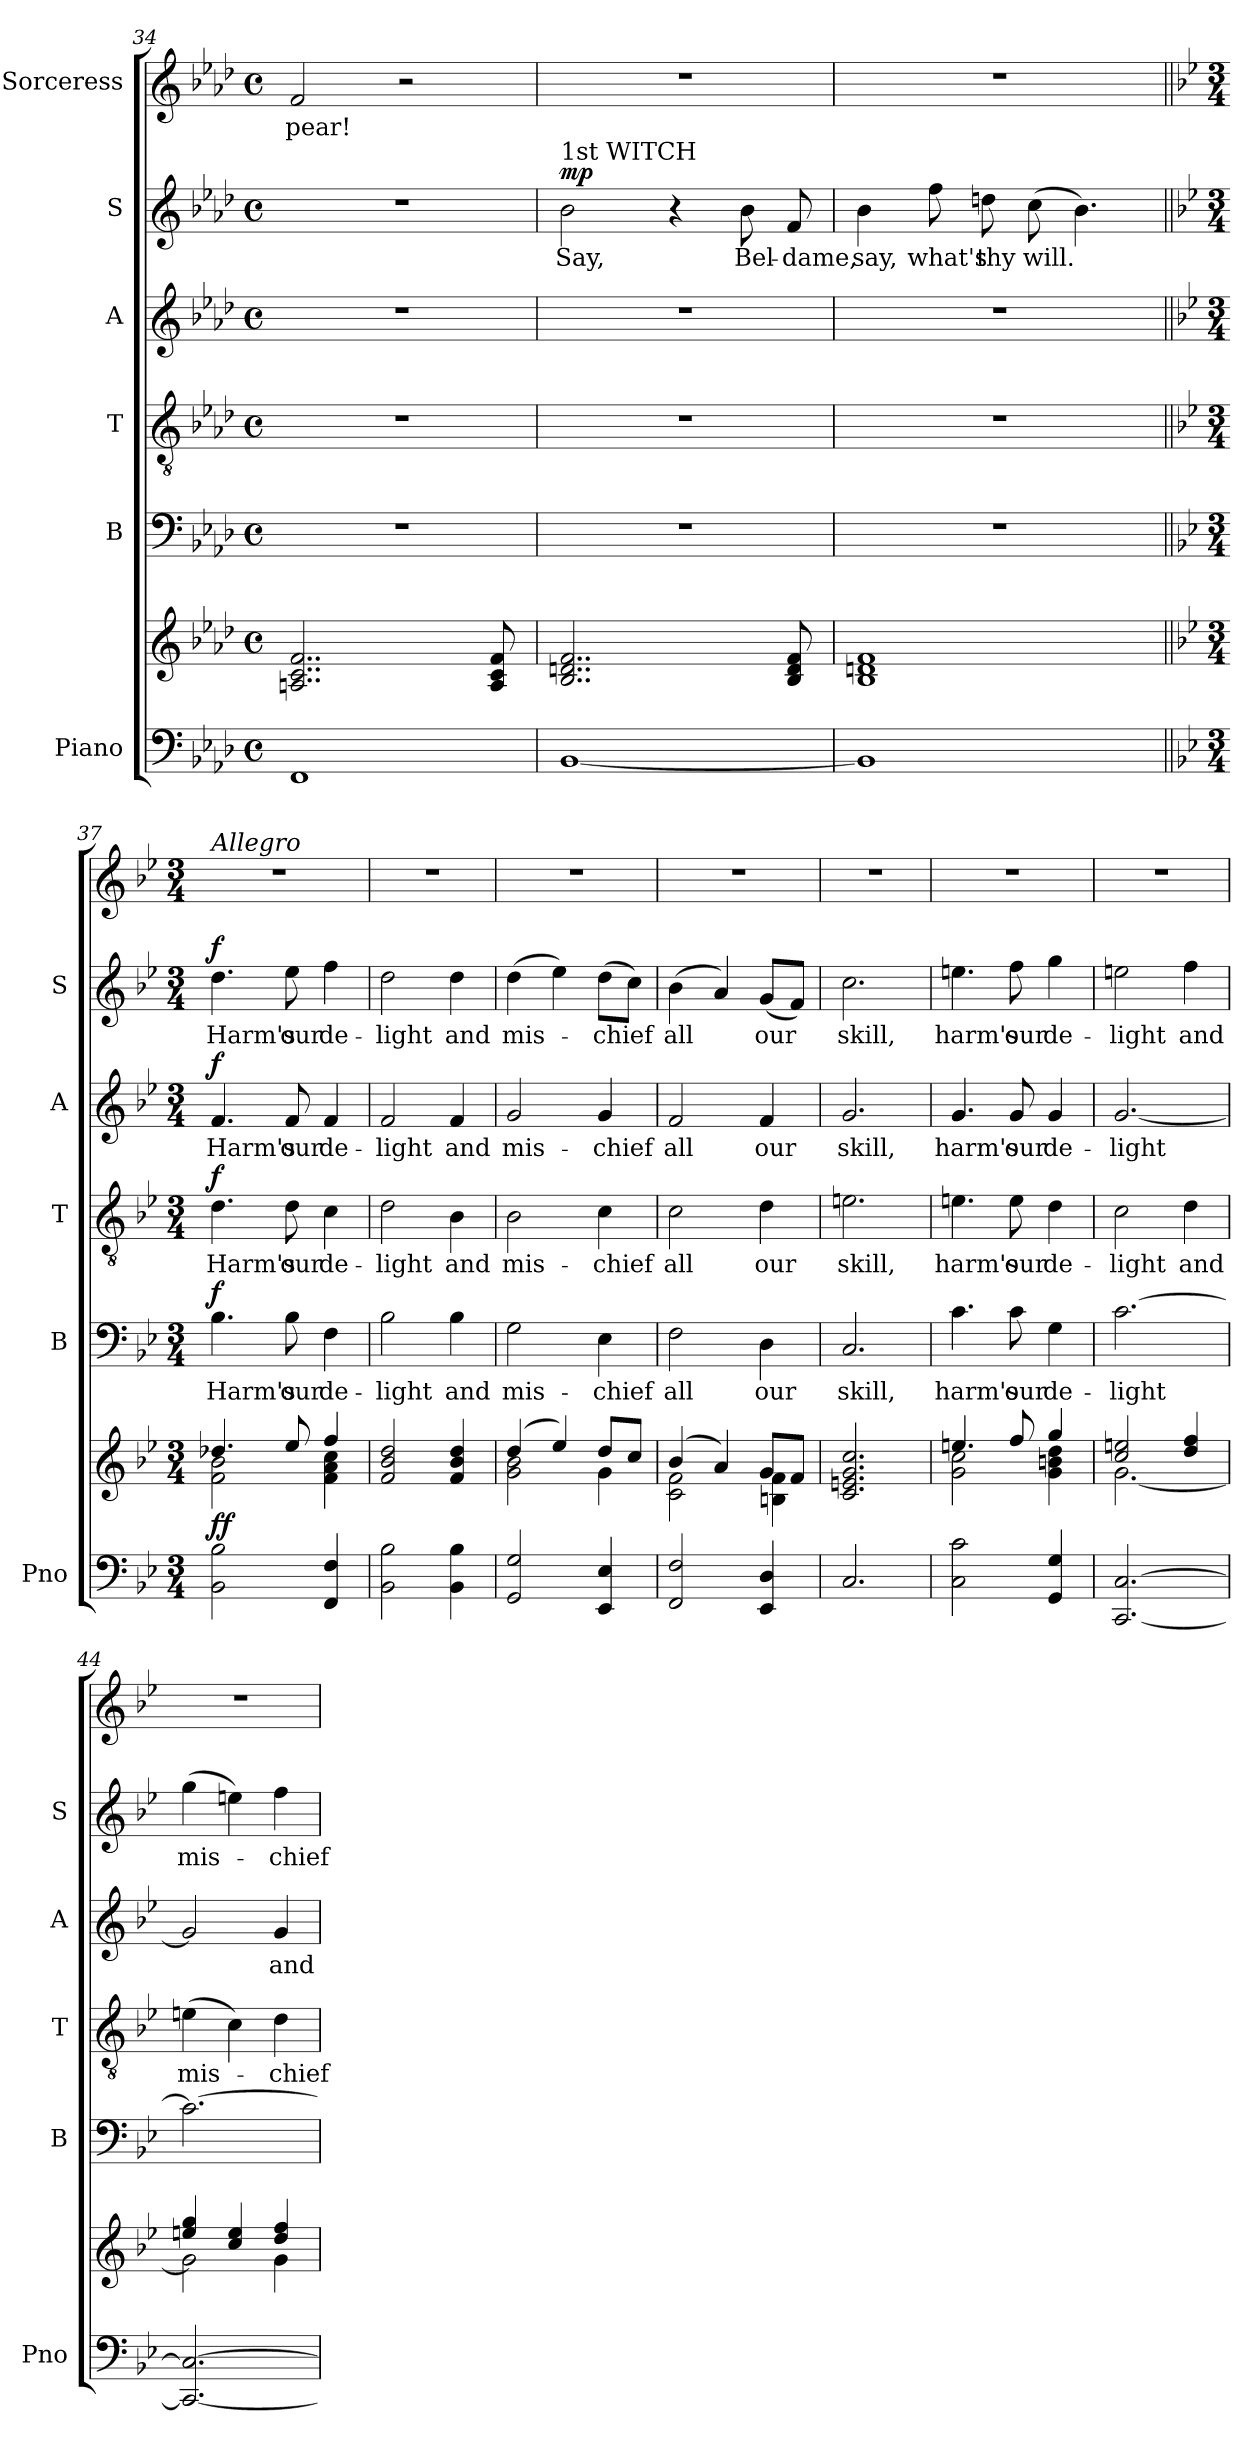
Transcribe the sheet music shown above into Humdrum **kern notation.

**kern	**kern	**dynam	**kern	**text	**dynam	**kern	**text	**dynam	**kern	**text	**dynam	**kern	**text	**dynam	**kern	**text
*part6	*part6	*part6	*part5	*part5	*part5	*part4	*part4	*part4	*part3	*part3	*part3	*part2	*part2	*part2	*part1	*part1
*staff7	*staff6	*staff6/7	*staff5	*staff5	*staff5	*staff4	*staff4	*staff4	*staff3	*staff3	*staff3	*staff2	*staff2	*staff2	*staff1	*staff1
*I"Piano	*	*	*I"B	*	*	*I"T	*	*	*I"A	*	*	*I"S	*	*	*I"Sorceress	*
*I'Pno	*	*	*I'B	*	*	*I'T	*	*	*I'A	*	*	*I'S	*	*	*	*
*clefF4	*clefG2	*	*clefF4	*	*	*clefGv2	*	*	*clefG2	*	*	*clefG2	*	*	*clefG2	*
*k[b-e-a-d-]	*k[b-e-a-d-]	*	*k[b-e-a-d-]	*	*	*k[b-e-a-d-]	*	*	*k[b-e-a-d-]	*	*	*k[b-e-a-d-]	*	*	*k[b-e-a-d-]	*
*M4/4	*M4/4	*	*M4/4	*	*	*M4/4	*	*	*M4/4	*	*	*M4/4	*	*	*M4/4	*
*met(c)	*met(c)	*	*met(c)	*	*	*met(c)	*	*	*met(c)	*	*	*met(c)	*	*	*met(c)	*
=34	=34	=34	=34	=34	=34	=34	=34	=34	=34	=34	=34	=34	=34	=34	=34	=34
!	!	!	!	!	!	!	!	!	!	!	!	!	!	!	!	!LO:LY:b
1FF	2..An/ 2..c/ 2..f/	.	1r	.	.	1r	.	.	1r	.	.	1r	.	.	2f/	-pear!
.	.	.	.	.	.	.	.	.	.	.	.	.	.	.	2r	.
.	8A/ 8c/ 8f/	.	.	.	.	.	.	.	.	.	.	.	.	.	.	.
=35	=35	=35	=35	=35	=35	=35	=35	=35	=35	=35	=35	=35	=35	=35	=35	=35
!	!	!	!	!	!	!	!	!	!	!	!	!LO:TX:a:t=1st WITCH	!	!	!	!
!	!	!	!	!	!	!	!	!	!	!	!	!	!LO:LY:b	!LO:DY:a	!	!
[1BB-	2..B-/ 2..dn/ 2..f/	.	1r	.	.	1r	.	.	1r	.	.	2b-\	Say,	mp	1r	.
.	.	.	.	.	.	.	.	.	.	.	.	4r	.	.	.	.
!	!	!	!	!	!	!	!	!	!	!	!	!	!LO:LY:b	!	!	!
.	.	.	.	.	.	.	.	.	.	.	.	8b-\	Bel-	.	.	.
!	!	!	!	!	!	!	!	!	!	!	!	!	!LO:LY:b	!	!	!
.	8B-/ 8d/ 8f/	.	.	.	.	.	.	.	.	.	.	8f/	-dame,	.	.	.
=36	=36	=36	=36	=36	=36	=36	=36	=36	=36	=36	=36	=36	=36	=36	=36	=36
!	!	!	!	!	!	!	!	!	!	!	!	!	!LO:LY:b	!	!	!
1BB-]	1B- 1dn 1f	.	1r	.	.	1r	.	.	1r	.	.	4b-\	say,	.	1r	.
!	!	!	!	!	!	!	!	!	!	!	!	!	!LO:LY:b	!	!	!
.	.	.	.	.	.	.	.	.	.	.	.	8ff\	what's	.	.	.
!	!	!	!	!	!	!	!	!	!	!	!	!	!LO:LY:b	!	!	!
.	.	.	.	.	.	.	.	.	.	.	.	8ddn\	thy	.	.	.
!	!	!	!	!	!	!	!	!	!	!	!	!	!LO:LY:b	!	!	!
.	.	.	.	.	.	.	.	.	.	.	.	(>8cc\	will.	.	.	.
.	.	.	.	.	.	.	.	.	.	.	.	4.b-\)	.	.	.	.
!!LO:LB:g=z
=37||	=37||	=37||	=37||	=37||	=37||	=37||	=37||	=37||	=37||	=37||	=37||	=37||	=37||	=37||	=37||	=37||
!!LO:REH:place=s1:a:B:fs=14:t=14
*k[b-e-]	*k[b-e-]	*	*k[b-e-]	*	*	*k[b-e-]	*	*	*k[b-e-]	*	*	*k[b-e-]	*	*	*k[b-e-]	*
*M3/4	*M3/4	*	*M3/4	*	*	*M3/4	*	*	*M3/4	*	*	*M3/4	*	*	*M3/4	*
*	*^	*	*	*	*	*	*	*	*	*	*	*	*	*	*	*
!	!	!	!	!	!	!	!	!	!	!	!	!	!	!	!	!LO:TX:a:i:t=Allegro	!
!	!	!	!LO:DY:a=2	!	!LO:LY:b	!	!	!LO:LY:b	!	!	!LO:LY:b	!	!	!LO:LY:b	!	!	!
!	!	!	!LO:DY:n=1:a	!	!	!LO:DY:a	!	!	!LO:DY:a	!	!	!LO:DY:a	!	!	!LO:DY:a	!	!
2BB-\ 2B-\	4.dd-X/	2f\ 2b-\	f f	4.B-\	Harm's	f	4.d\	Harm's	f	4.f/	Harm's	f	4.dd\	Harm's	f	2.r	.
!	!	!	!	!	!LO:LY:b	!	!	!LO:LY:b	!	!	!LO:LY:b	!	!	!LO:LY:b	!	!	!
.	8ee-/	.	.	8B-\	our	.	8d\	our	.	8f/	our	.	8ee-\	our	.	.	.
!	!	!	!	!	!LO:LY:b	!	!	!LO:LY:b	!	!	!LO:LY:b	!	!	!LO:LY:b	!	!	!
4FF/ 4F/	4ff/	4f\ 4a\ 4cc\	.	4F\	de-	.	4c\	de-	.	4f/	de-	.	4ff\	de-	.	.	.
=38	=38	=38	=38	=38	=38	=38	=38	=38	=38	=38	=38	=38	=38	=38	=38	=38	=38
!	!	!	!	!	!LO:LY:b	!	!	!LO:LY:b	!	!	!LO:LY:b	!	!	!LO:LY:b	!	!	!
*	*v	*v	*	*	*	*	*	*	*	*	*	*	*	*	*	*	*
2BB-\ 2B-\	2f/ 2b-/ 2dd/	.	2B-\	-light	.	2d\	-light	.	2f/	-light	.	2dd\	-light	.	2.r	.
!	!	!	!	!LO:LY:b	!	!	!LO:LY:b	!	!	!LO:LY:b	!	!	!LO:LY:b	!	!	!
4BB-\ 4B-\	4f/ 4b-/ 4dd/	.	4B-\	and	.	4B-\	and	.	4f/	and	.	4dd\	and	.	.	.
=39	=39	=39	=39	=39	=39	=39	=39	=39	=39	=39	=39	=39	=39	=39	=39	=39
*	*^	*	*	*	*	*	*	*	*	*	*	*	*	*	*	*
!	!	!	!	!	!LO:LY:b	!	!	!LO:LY:b	!	!	!LO:LY:b	!	!	!LO:LY:b	!	!	!
2GG/ 2G/	(>4dd/	2g\ 2b-\	.	2G\	mis-	.	2B-\	mis-	.	2g/	mis-	.	(>4dd\	mis-	.	2.r	.
.	4ee-/)	.	.	.	.	.	.	.	.	.	.	.	4ee-\)	.	.	.	.
!	!	!	!	!	!LO:LY:b	!	!	!LO:LY:b	!	!	!LO:LY:b	!	!	!LO:LY:b	!	!	!
4EE-/ 4E-/	8dd/L	4g\	.	4E-\	-chief	.	4c\	-chief	.	4g/	-chief	.	(>8dd\L	-chief	.	.	.
.	8cc/J	.	.	.	.	.	.	.	.	.	.	.	8cc\J)	.	.	.	.
=40	=40	=40	=40	=40	=40	=40	=40	=40	=40	=40	=40	=40	=40	=40	=40	=40	=40
!	!	!	!	!	!LO:LY:b	!	!	!LO:LY:b	!	!	!LO:LY:b	!	!	!LO:LY:b	!	!	!
2FF/ 2F/	(>4b-/	2c\ 2f\	.	2F\	all	.	2c\	all	.	2f/	all	.	(>4b-\	all	.	2.r	.
.	4a/)	.	.	.	.	.	.	.	.	.	.	.	4a/)	.	.	.	.
!	!	!	!	!	!LO:LY:b	!	!	!LO:LY:b	!	!	!LO:LY:b	!	!	!LO:LY:b	!	!	!
4EE-/ 4D/	8g/L	4Bn\ 4f\	.	4D\	our	.	4d\	our	.	4f/	our	.	(<8g/L	our	.	.	.
.	8f/J	.	.	.	.	.	.	.	.	.	.	.	8f/J)	.	.	.	.
*	*v	*v	*	*	*	*	*	*	*	*	*	*	*	*	*	*	*
=41	=41	=41	=41	=41	=41	=41	=41	=41	=41	=41	=41	=41	=41	=41	=41	=41
!	!	!	!	!LO:LY:b	!	!	!LO:LY:b	!	!	!LO:LY:b	!	!	!LO:LY:b	!	!	!
2.C/	2.c/ 2.en/ 2.g/ 2.cc/	.	2.C/	skill,	.	2.en\	skill,	.	2.g/	skill,	.	2.cc\	skill,	.	2.r	.
=42	=42	=42	=42	=42	=42	=42	=42	=42	=42	=42	=42	=42	=42	=42	=42	=42
*	*^	*	*	*	*	*	*	*	*	*	*	*	*	*	*	*
!	!	!	!	!	!LO:LY:b	!	!	!LO:LY:b	!	!	!LO:LY:b	!	!	!LO:LY:b	!	!	!
2C\ 2c\	4.een/	2g\ 2cc\	.	4.c\	harm's	.	4.en\	harm's	.	4.g/	harm's	.	4.een\	harm's	.	2.r	.
!	!	!	!	!	!LO:LY:b	!	!	!LO:LY:b	!	!	!LO:LY:b	!	!	!LO:LY:b	!	!	!
.	8ff/	.	.	8c\	our	.	8e\	our	.	8g/	our	.	8ff\	our	.	.	.
!	!	!	!	!	!LO:LY:b	!	!	!LO:LY:b	!	!	!LO:LY:b	!	!	!LO:LY:b	!	!	!
4GG/ 4G/	4gg/	4g\ 4bn\ 4dd\	.	4G\	de-	.	4d\	de-	.	4g/	de-	.	4gg\	de-	.	.	.
=43	=43	=43	=43	=43	=43	=43	=43	=43	=43	=43	=43	=43	=43	=43	=43	=43	=43
!	!	!	!	!	!LO:LY:b	!	!	!LO:LY:b	!	!	!LO:LY:b	!	!	!LO:LY:b	!	!	!
[2.CC/ [2.C/	2cc/ 2een/	[2.g\	.	[2.c\	-light	.	2c\	-light	.	[2.g/	-light	.	2een\	-light	.	2.r	.
!	!	!	!	!	!	!	!	!LO:LY:b	!	!	!	!	!	!LO:LY:b	!	!	!
.	4dd/ 4ff/	.	.	.	.	.	4d\	and	.	.	.	.	4ff\	and	.	.	.
!!LO:PB:g=z
=44	=44	=44	=44	=44	=44	=44	=44	=44	=44	=44	=44	=44	=44	=44	=44	=44	=44
!	!	!	!	!	!	!	!	!LO:LY:b	!	!	!	!	!	!LO:LY:b	!	!	!
2.CC/_ 2.C/_	4een/ 4gg/	2g\]	.	2.c\_	.	.	(>4en\	mis-	.	2g/]	.	.	(>4gg\	mis-	.	2.r	.
.	4cc/ 4ee/	.	.	.	.	.	4c\)	.	.	.	.	.	4een\)	.	.	.	.
!	!	!	!	!	!	!	!	!LO:LY:b	!	!	!LO:LY:b	!	!	!LO:LY:b	!	!	!
.	4dd/ 4ff/	4g\	.	.	.	.	4d\	-chief	.	4g/	and	.	4ff\	-chief	.	.	.
*	*v	*v	*	*	*	*	*	*	*	*	*	*	*	*	*	*	*
=	=	=	=	=	=	=	=	=	=	=	=	=	=	=	=	=
*-	*-	*-	*-	*-	*-	*-	*-	*-	*-	*-	*-	*-	*-	*-	*-	*-
